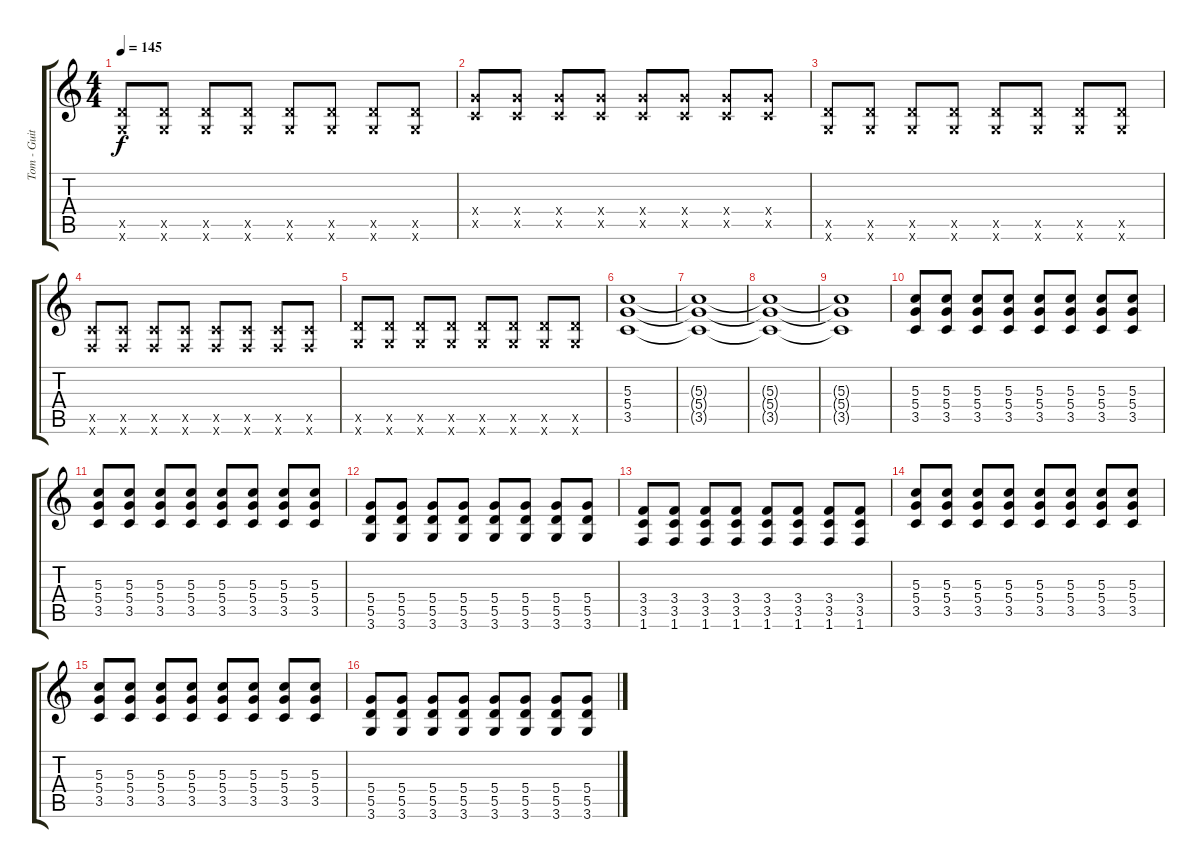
\track ("Tom - Guitar 1" "Tom - Guit") {instrument distortionguitar}
\staff {score tabs}
\tuning (E4 B3 G3 D3 A2 E2) {hide}
\ts (4 4)
\tempo 145
\clef g2
\ks c
(5.5{x} 3.6{x}).8{dy f} (5.5{x} 3.6{x}).8 (5.5{x} 3.6{x}).8 (5.5{x} 3.6{x}).8 (5.5{x} 3.6{x}).8 (5.5{x} 3.6{x}).8 (5.5{x} 3.6{x}).8 (5.5{x} 3.6{x}).8 |
(5.4{x} 3.5{x}).8{instrument electricguitarmuted} (5.4{x} 3.5{x}).8 (5.4{x} 3.5{x}).8 (5.4{x} 3.5{x}).8 (5.4{x} 3.5{x}).8 (5.4{x} 3.5{x}).8 (5.4{x} 3.5{x}).8 (5.4{x} 3.5{x}).8 |
(5.5{x} 3.6{x}).8 (5.5{x} 3.6{x}).8 (5.5{x} 3.6{x}).8 (5.5{x} 3.6{x}).8 (5.5{x} 3.6{x}).8 (5.5{x} 3.6{x}).8 (5.5{x} 3.6{x}).8 (5.5{x} 3.6{x}).8 |
(3.5{x} 1.6{x}).8 (3.5{x} 1.6{x}).8 (3.5{x} 1.6{x}).8 (3.5{x} 1.6{x}).8 (3.5{x} 1.6{x}).8 (3.5{x} 1.6{x}).8 (3.5{x} 1.6{x}).8 (3.5{x} 1.6{x}).8 |
(5.5{x} 3.6{x}).8 (5.5{x} 3.6{x}).8 (5.5{x} 3.6{x}).8 (5.5{x} 3.6{x}).8 (5.5{x} 3.6{x}).8 (5.5{x} 3.6{x}).8 (5.5{x} 3.6{x}).8 (5.5{x} 3.6{x}).8 |
(5.3 5.4 3.5).1{instrument distortionguitar} |
(5.3{t} 5.4{t} 3.5{t}).1 |
(5.3{t} 5.4{t} 3.5{t}).1 |
(5.3{t} 5.4{t} 3.5{t}).1 |
(5.3 5.4 3.5).8 (5.3 5.4 3.5).8 (5.3 5.4 3.5).8 (5.3 5.4 3.5).8 (5.3 5.4 3.5).8 (5.3 5.4 3.5).8 (5.3 5.4 3.5).8 (5.3 5.4 3.5).8 |
(5.3 5.4 3.5).8 (5.3 5.4 3.5).8 (5.3 5.4 3.5).8 (5.3 5.4 3.5).8 (5.3 5.4 3.5).8 (5.3 5.4 3.5).8 (5.3 5.4 3.5).8 (5.3 5.4 3.5).8 |
(5.4 5.5 3.6).8 (5.4 5.5 3.6).8 (5.4 5.5 3.6).8 (5.4 5.5 3.6).8 (5.4 5.5 3.6).8 (5.4 5.5 3.6).8 (5.4 5.5 3.6).8 (5.4 5.5 3.6).8 |
(3.4 3.5 1.6).8 (3.4 3.5 1.6).8 (3.4 3.5 1.6).8 (3.4 3.5 1.6).8 (3.4 3.5 1.6).8 (3.4 3.5 1.6).8 (3.4 3.5 1.6).8 (3.4 3.5 1.6).8 |
(5.3 5.4 3.5).8 (5.3 5.4 3.5).8 (5.3 5.4 3.5).8 (5.3 5.4 3.5).8 (5.3 5.4 3.5).8 (5.3 5.4 3.5).8 (5.3 5.4 3.5).8 (5.3 5.4 3.5).8 |
(5.3 5.4 3.5).8 (5.3 5.4 3.5).8 (5.3 5.4 3.5).8 (5.3 5.4 3.5).8 (5.3 5.4 3.5).8 (5.3 5.4 3.5).8 (5.3 5.4 3.5).8 (5.3 5.4 3.5).8 |
(5.4 5.5 3.6).8 (5.4 5.5 3.6).8 (5.4 5.5 3.6).8 (5.4 5.5 3.6).8 (5.4 5.5 3.6).8 (5.4 5.5 3.6).8 (5.4 5.5 3.6).8 (5.4 5.5 3.6).8
